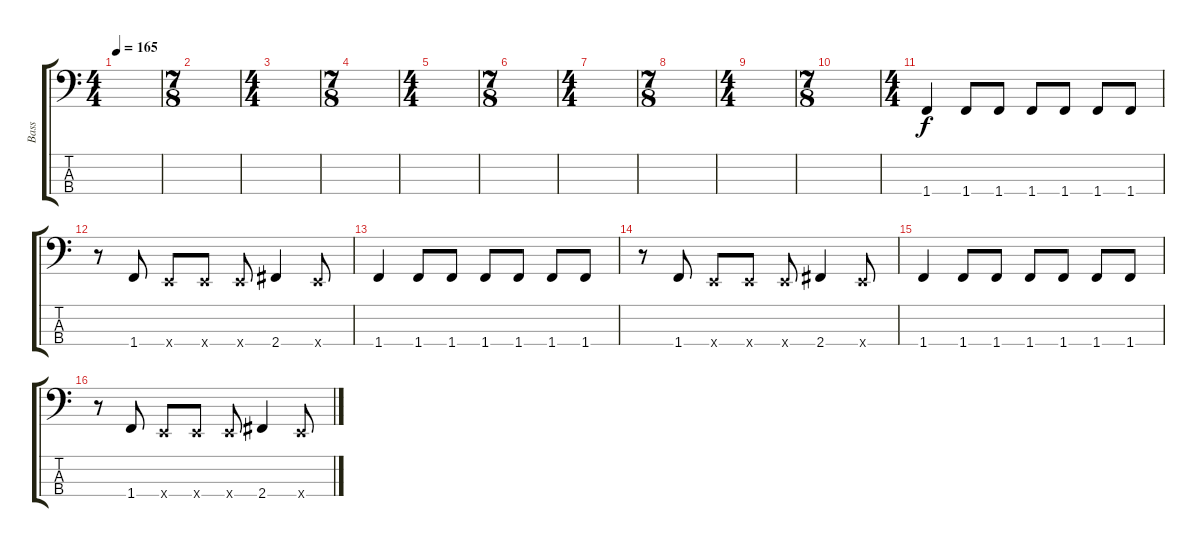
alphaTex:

\track ("Bass" "Bass") {instrument electricbassfinger}
\staff {score tabs}
\tuning (G2 D2 A1 E1) {hide}
\ts (4 4)
\tempo 165
\clef f4
\ks c
|
\ts (7 8)
|
\ts (4 4)
|
\ts (7 8)
|
\ts (4 4)
|
\ts (7 8)
|
\ts (4 4)
|
\ts (7 8)
|
\ts (4 4)
|
\ts (7 8)
|
\ts (4 4)
1.4.4 1.4.8 1.4.8 1.4.8 1.4.8 1.4.8 1.4.8 |
r.8 1.4.8 0.4{x}.8 0.4{x}.8 0.4{x}.8 2.4.4 0.4{x}.8 |
1.4.4 1.4.8 1.4.8 1.4.8 1.4.8 1.4.8 1.4.8 |
r.8 1.4.8 0.4{x}.8 0.4{x}.8 0.4{x}.8 2.4.4 0.4{x}.8 |
1.4.4 1.4.8 1.4.8 1.4.8 1.4.8 1.4.8 1.4.8 |
r.8 1.4.8 0.4{x}.8 0.4{x}.8 0.4{x}.8 2.4.4 0.4{x}.8
